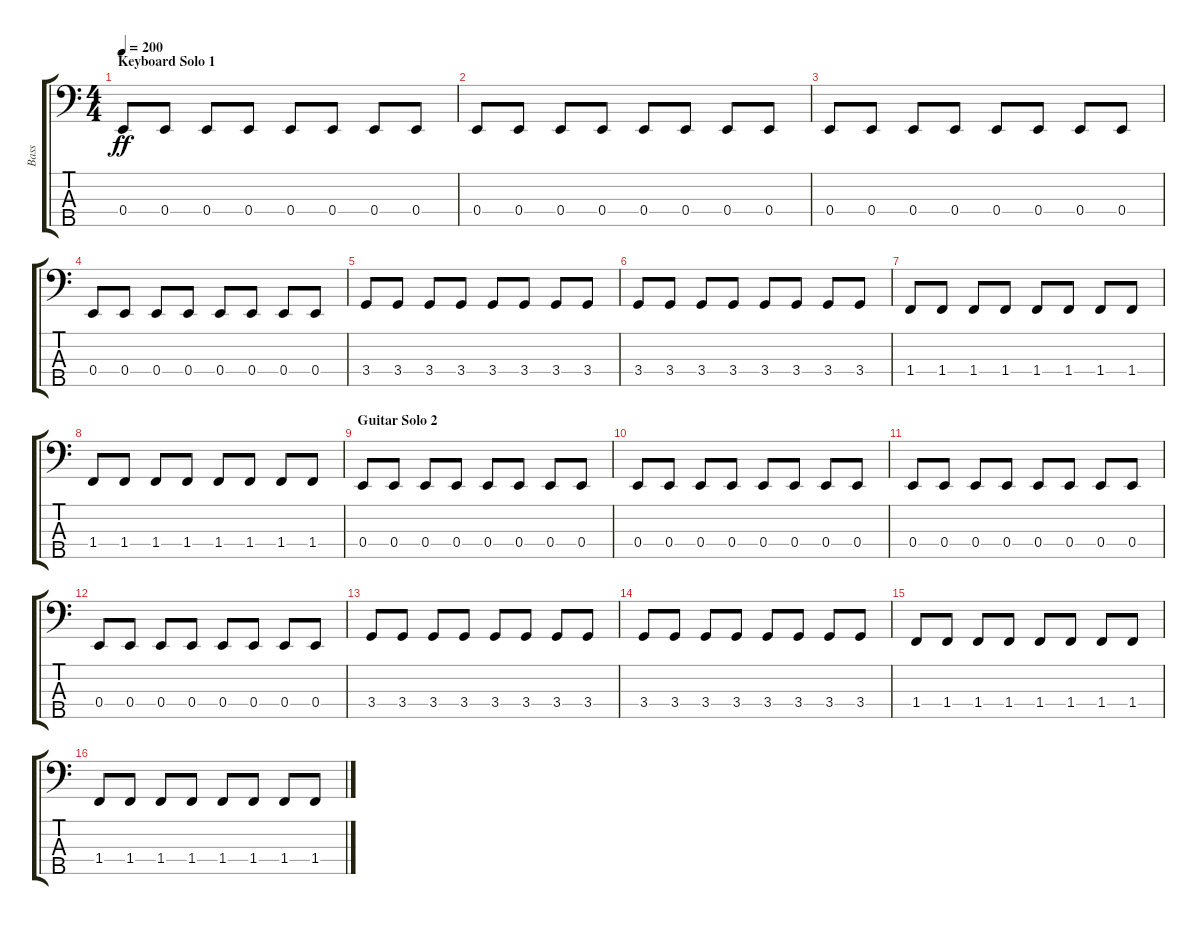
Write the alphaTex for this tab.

\track ("Bass" "Bass") {instrument electricbasspick}
\staff {score tabs}
\tuning (G2 D2 A1 E1 B0) {hide}
\ts (4 4)
\section ("" "Keyboard Solo 1")
\tempo 200
\clef f4
\ks c
0.4.8{dy ff} 0.4.8 0.4.8 0.4.8 0.4.8 0.4.8 0.4.8 0.4.8 |
0.4.8 0.4.8 0.4.8 0.4.8 0.4.8 0.4.8 0.4.8 0.4.8 |
0.4.8 0.4.8 0.4.8 0.4.8 0.4.8 0.4.8 0.4.8 0.4.8 |
0.4.8 0.4.8 0.4.8 0.4.8 0.4.8 0.4.8 0.4.8 0.4.8 |
3.4.8 3.4.8 3.4.8 3.4.8 3.4.8 3.4.8 3.4.8 3.4.8 |
3.4.8 3.4.8 3.4.8 3.4.8 3.4.8 3.4.8 3.4.8 3.4.8 |
1.4.8 1.4.8 1.4.8 1.4.8 1.4.8 1.4.8 1.4.8 1.4.8 |
1.4.8 1.4.8 1.4.8 1.4.8 1.4.8 1.4.8 1.4.8 1.4.8 |
\section ("" "Guitar Solo 2")
0.4.8 0.4.8 0.4.8 0.4.8 0.4.8 0.4.8 0.4.8 0.4.8 |
0.4.8 0.4.8 0.4.8 0.4.8 0.4.8 0.4.8 0.4.8 0.4.8 |
0.4.8 0.4.8 0.4.8 0.4.8 0.4.8 0.4.8 0.4.8 0.4.8 |
0.4.8 0.4.8 0.4.8 0.4.8 0.4.8 0.4.8 0.4.8 0.4.8 |
3.4.8 3.4.8 3.4.8 3.4.8 3.4.8 3.4.8 3.4.8 3.4.8 |
3.4.8 3.4.8 3.4.8 3.4.8 3.4.8 3.4.8 3.4.8 3.4.8 |
1.4.8 1.4.8 1.4.8 1.4.8 1.4.8 1.4.8 1.4.8 1.4.8 |
1.4.8 1.4.8 1.4.8 1.4.8 1.4.8 1.4.8 1.4.8 1.4.8
